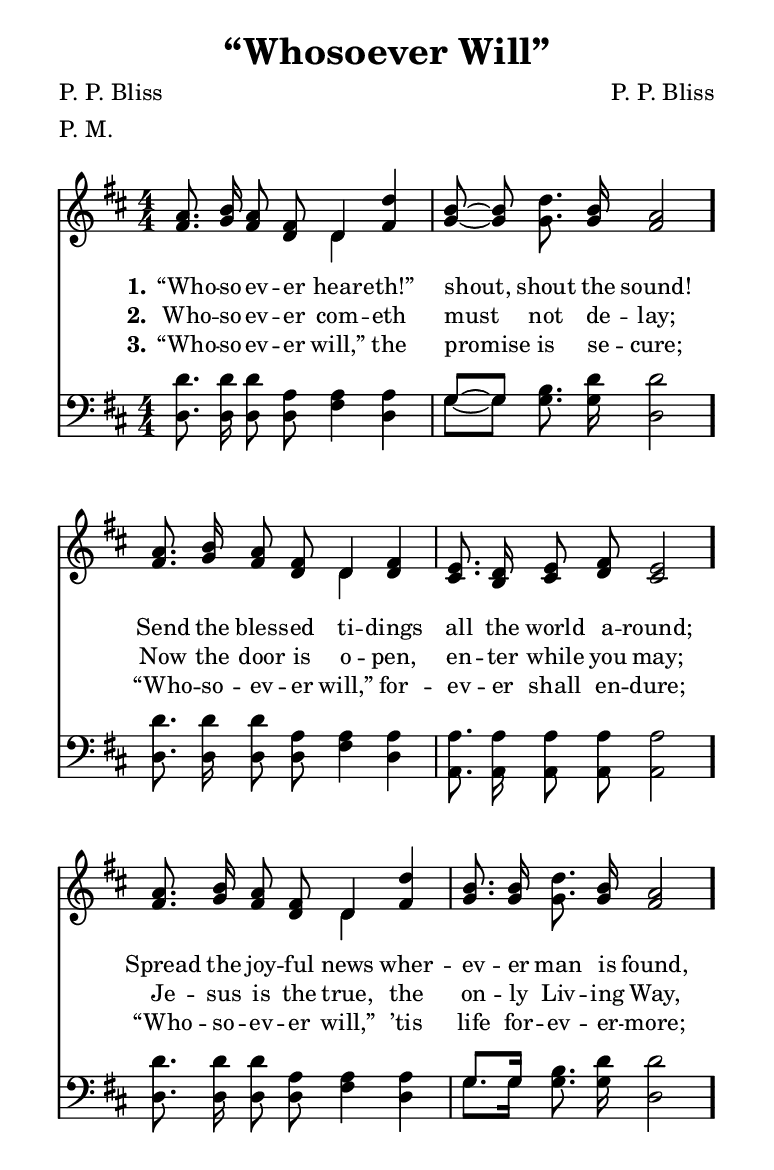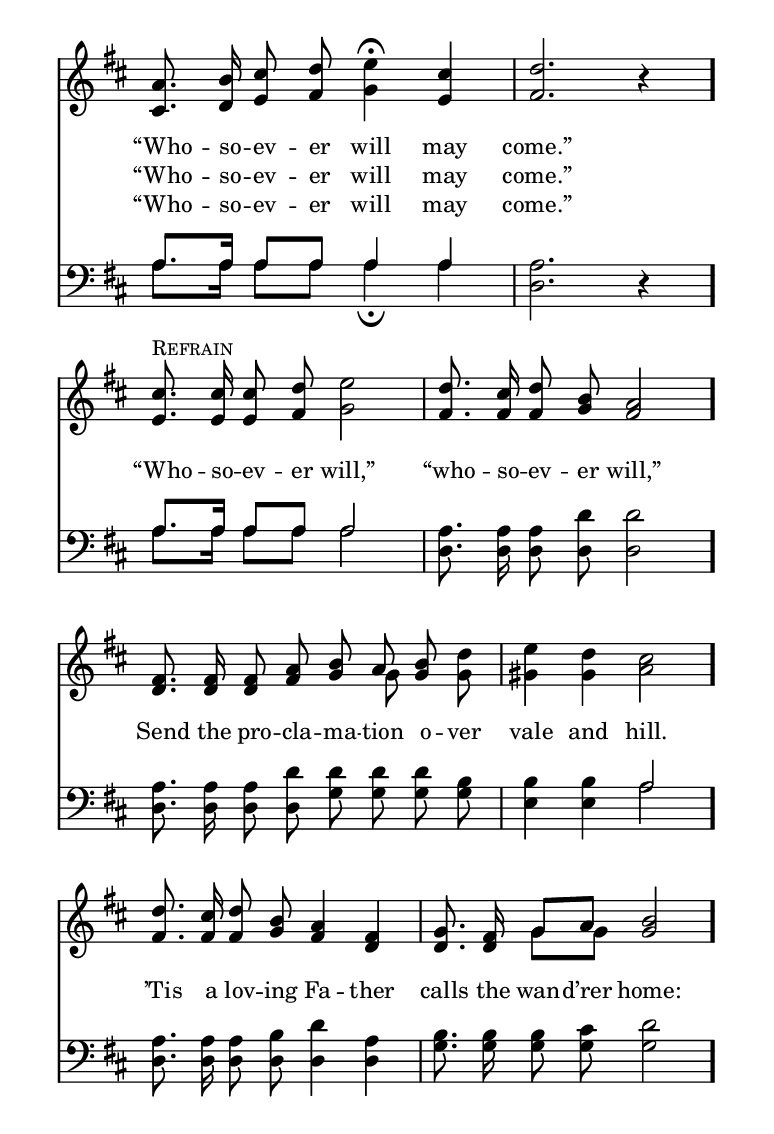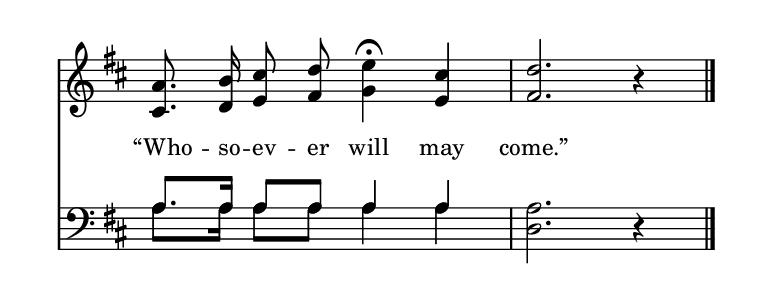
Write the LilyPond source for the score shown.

\include "common/global.ily"
\paper {
  \include "common/paper.ily"
  ragged-last-bottom = ##t
  page-count = #(cond (is-eogsized 2) (#t #f))
}

\header{
  hymnnumber = "138"
  title = "“Whosoever Will”"
  tunename = ""
  meter = "P. M."
  poet = "P. P. Bliss"
  composer = "P. P. Bliss"
  %copyright = ""
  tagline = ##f
}

% for fermata in MIDI
ta = { \tempo 4=80 }
tb = { \tempo 4=40 }

patternAA = { c8. c16 c8 c8 c4 c4 | c8 ~ c8  c8. c16 c2 }
patternAB = { c8. c16 c8 c8 c4 c4 | c8.  c16 c8  c8  c2 }
patternAC = { c8. c16 c8 c8 c4 c4 | c8.  c16 c8. c16 c2 }

patternBA = { c8. c16 c8 c8 \tb c4 \ta c4 | c2. c4 }

patternCA = { c8. c16 c8 c8 c2 }

patternDA = { c8. c16 c8 c8 c8 c8 c8 c8 | c4 c4 c2 }

global = {
  \include "common/overrides.ily"
  \override Staff.TimeSignature.style = #'numbered
  \time 4/4
  \override Score.MetronomeMark.transparent = ##t % hide all fermata changes too
  \ta
  \key d \major
  %\partial 4
  \autoBeamOff
}

notesSoprano = {
\global
\relative c'' {

  \changePitch \patternAA { a b a fis d d' | b b d b a }
  \changePitch \patternAB { a b a fis d fis | e d e fis e }
  \changePitch \patternAC { a b a fis d d' | b b d b a }
  \changePitch \patternBA { a b cis d e \fermata cis | d r }

  << s^\markup { \small \caps "Refrain" }
  \changePitch \patternCA { cis cis cis d e | d cis d b a } >>
  \changePitch \patternDA { fis fis fis a b a b d | e d cis }
  \changePitch \patternAB { d cis d b a fis | g fis g a b }
  \changePitch \patternBA { a b cis d e \fermata cis | d r }

  \bar "|."

}
}

notesAlto = {
\global
\relative e' {

  \changePitch \patternAA { fis g fis d d fis | g g g g fis }
  \changePitch \patternAB { fis g fis d d d | cis b cis d cis }
  \changePitch \patternAC { fis g fis d d fis | g g g g fis }
  \changePitch \patternBA { cis d e fis g e | fis r }

  \changePitch \patternCA { e e e fis g | fis fis fis g fis }
  \changePitch \patternDA { d d d fis g g g g | gis gis a }
  \changePitch \patternAB { fis fis fis g fis d | d d g g g }
  \changePitch \patternBA { cis, d e fis g e | fis r }

}
}

notesTenor = {
\global
\relative a {

  \changePitch \patternAA { d d d a a a | g g b d d }
  \changePitch \patternAB { d d d a a a | a a a a a }
  \changePitch \patternAC { d d d a a a | g g b d d }
  \changePitch \patternBA { a a a a a a | a r }

  \changePitch \patternCA { a a a a a | a a a d d }
  \changePitch \patternDA { a a a d d d d b | b b a }
  \changePitch \patternAB { a a a b d a | b b b cis d }
  \changePitch \patternBA { a a a a a a | a r }

}
}

notesBass = {
\global
\relative f {

  \changePitch \patternAA { d d d d fis d | g g g g d }
  \changePitch \patternAB { d d d d fis d | a a a a a }
  \changePitch \patternAC { d d d d fis d | g g g g d }
  \changePitch \patternBA { a' a a a a \fermata a | d, r }

  \changePitch \patternCA { a' a a a a | d, d d d d }
  \changePitch \patternDA { d d d d g g g g | e e a }
  \changePitch \patternAB { d, d d d d d | g g g g g }
  \changePitch \patternBA { a a a a a a | d, r }

}
}

Refrain = \lyricmode {

“Who -- so -- ev -- er will,” “who -- so -- ev -- er will,” \bar "."
Send the pro -- cla -- ma -- tion o -- ver vale and hill. \bar "."
’Tis a lov -- ing Fa -- ther calls the wan -- d’rer home: \bar "."
“Who -- so -- ev -- er will may come.” \bar "."

}

wordsA = \lyricmode {
\set stanza = "1."

“Who -- so -- ev -- er hear -- eth!” shout, shout the sound! \bar "."
Send the bless -- ed ti -- dings all the world a -- round; \bar "."
Spread the joy -- ful news wher -- ev -- er man is found, \bar "."
“Who -- so -- ev -- er will may come.” \bar "." \break

}

wordsB = \lyricmode {
\set stanza = "2."

Who -- so -- ev -- er com -- eth must not de -- lay;
Now the door is o -- pen, en -- ter while you may;
Je -- sus is the true, the on -- ly Liv -- ing Way,
“Who -- so -- ev -- er will may come.”

\Refrain

}

wordsC = \lyricmode {
\set stanza = "3."

“Who -- so -- ev -- er will,” the promise is se -- cure;
“Who -- so -- ev -- er will,” for -- ev -- er shall en -- dure;
“Who -- so -- ev -- er will,” ’tis life for -- ev -- er -- more;
“Who -- so -- ev -- er will may come.”

}

\score {
  \context ChoirStaff <<
    \context Staff = upper <<
      \set ChoirStaff.systemStartDelimiter = #'SystemStartBar
      \partcombine #'(2 . 9) \notesSoprano \notesAlto
      \context NullVoice = sopranos { \voiceOne << \notesSoprano >> }
      \context NullVoice = altos { \voiceTwo << \notesAlto >> }
      \context Lyrics = one   \lyricsto sopranos \wordsA
      \context Lyrics = two   \lyricsto sopranos \wordsB
      \context Lyrics = three \lyricsto sopranos \wordsC
    >>
    \context Staff = men <<
      \clef bass
      \partcombine #'(2 . 9) \notesTenor \notesBass
      \context NullVoice = tenors { \voiceOne << \notesTenor >> }
      \context NullVoice = basses { \voiceTwo << \notesBass >> }
    >>
  >>
  \layout {
    \include "common/layout.ily"
  }
  \midi{
    \include "common/midi.ily"
  }
}

\version "2.19.49"  % necessary for upgrading to future LilyPond versions.

% vi:set et ts=2 sw=2 ai nocindent syntax=lilypond:
